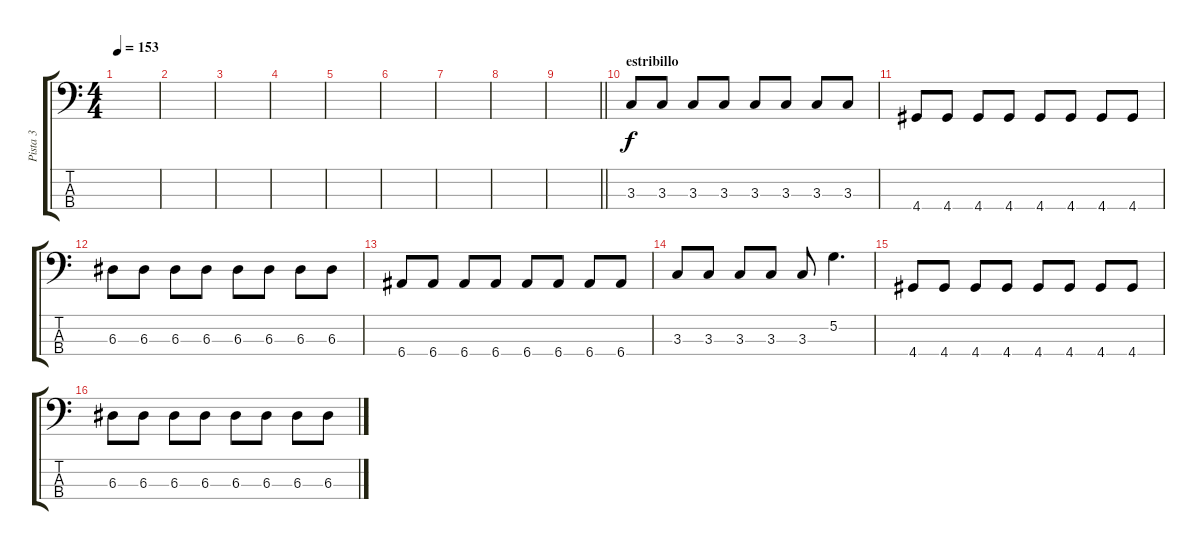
\track ("Pista 3" "Pista 3") {instrument electricbassfinger}
\staff {score tabs}
\tuning (G2 D2 A1 E1) {hide}
\ts (4 4)
\tempo 153
\clef f4
\ks c
|
|
|
|
|
|
|
|
\barLineRight lightlight
|
\section ("" "estribillo")
3.3.8 3.3.8 3.3.8 3.3.8 3.3.8 3.3.8 3.3.8 3.3.8 |
4.4.8 4.4.8 4.4.8 4.4.8 4.4.8 4.4.8 4.4.8 4.4.8 |
6.3.8 6.3.8 6.3.8 6.3.8 6.3.8 6.3.8 6.3.8 6.3.8 |
6.4.8 6.4.8 6.4.8 6.4.8 6.4.8 6.4.8 6.4.8 6.4.8 |
3.3.8 3.3.8 3.3.8 3.3.8 3.3.8 5.2.4{d} |
4.4.8 4.4.8 4.4.8 4.4.8 4.4.8 4.4.8 4.4.8 4.4.8 |
6.3.8 6.3.8 6.3.8 6.3.8 6.3.8 6.3.8 6.3.8 6.3.8
